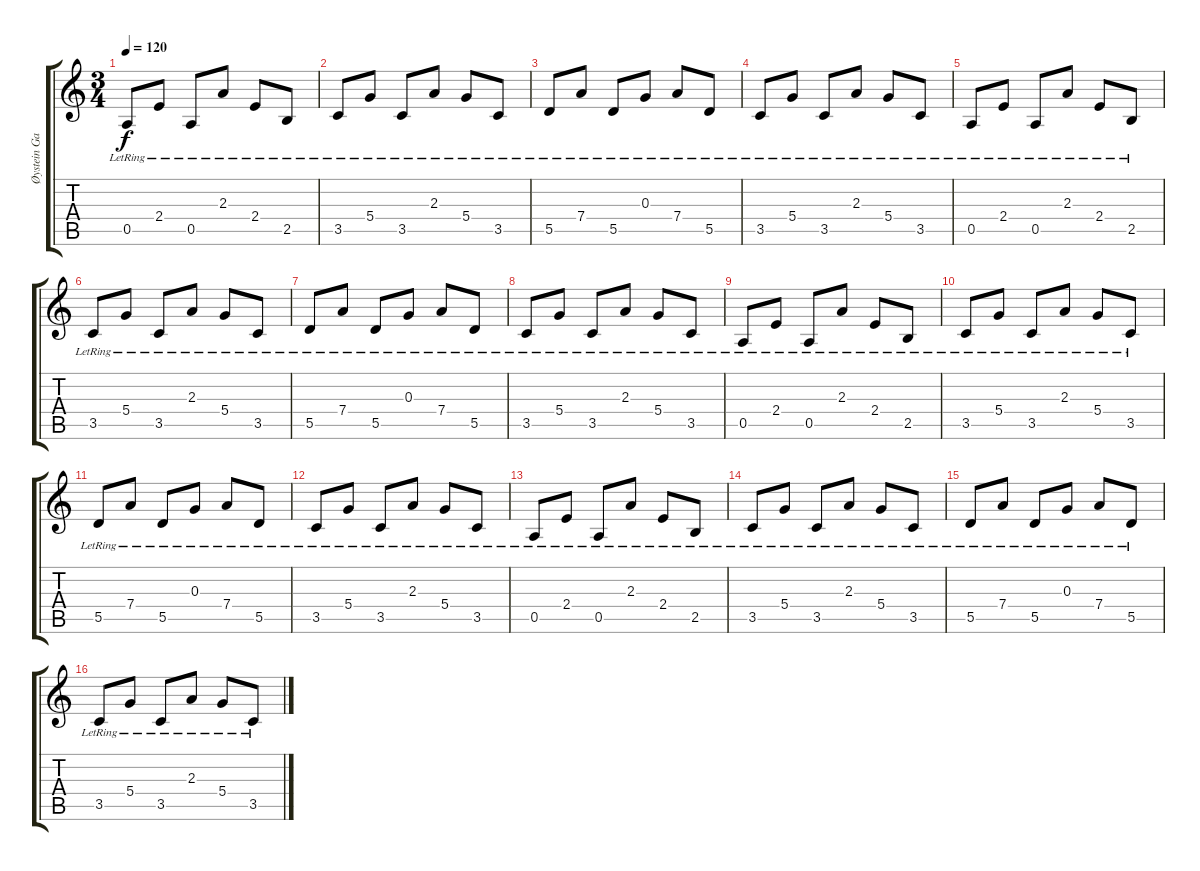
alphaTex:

\track ("Øystein Garnes Brum" "Øystein Ga") {instrument distortionguitar}
\staff {score tabs}
\tuning (E4 B3 G3 D3 A2 E2) {hide}
\ts (3 4)
\tempo 120
\clef g2
\ks c
0.5{lr}.8{dy f instrument distortionguitar} 2.4{lr}.8 0.5{lr}.8 2.3{lr}.8 2.4{lr}.8 2.5{lr}.8 |
3.5{lr}.8 5.4{lr}.8 3.5{lr}.8 2.3{lr}.8 5.4{lr}.8 3.5{lr}.8 |
5.5{lr}.8 7.4{lr}.8 5.5{lr}.8 0.3{lr}.8 7.4{lr}.8 5.5{lr}.8 |
3.5{lr}.8 5.4{lr}.8 3.5{lr}.8 2.3{lr}.8 5.4{lr}.8 3.5{lr}.8 |
0.5{lr}.8 2.4{lr}.8 0.5{lr}.8 2.3{lr}.8 2.4{lr}.8 2.5{lr}.8 |
3.5{lr}.8 5.4{lr}.8 3.5{lr}.8 2.3{lr}.8 5.4{lr}.8 3.5{lr}.8 |
5.5{lr}.8 7.4{lr}.8 5.5{lr}.8 0.3{lr}.8 7.4{lr}.8 5.5{lr}.8 |
3.5{lr}.8 5.4{lr}.8 3.5{lr}.8 2.3{lr}.8 5.4{lr}.8 3.5{lr}.8 |
0.5{lr}.8 2.4{lr}.8 0.5{lr}.8 2.3{lr}.8 2.4{lr}.8 2.5{lr}.8 |
3.5{lr}.8 5.4{lr}.8 3.5{lr}.8 2.3{lr}.8 5.4{lr}.8 3.5{lr}.8 |
5.5{lr}.8 7.4{lr}.8 5.5{lr}.8 0.3{lr}.8 7.4{lr}.8 5.5{lr}.8 |
3.5{lr}.8 5.4{lr}.8 3.5{lr}.8 2.3{lr}.8 5.4{lr}.8 3.5{lr}.8 |
0.5{lr}.8 2.4{lr}.8 0.5{lr}.8 2.3{lr}.8 2.4{lr}.8 2.5{lr}.8 |
3.5{lr}.8 5.4{lr}.8 3.5{lr}.8 2.3{lr}.8 5.4{lr}.8 3.5{lr}.8 |
5.5{lr}.8 7.4{lr}.8 5.5{lr}.8 0.3{lr}.8 7.4{lr}.8 5.5{lr}.8 |
3.5{lr}.8 5.4{lr}.8 3.5{lr}.8 2.3{lr}.8 5.4{lr}.8 3.5{lr}.8
